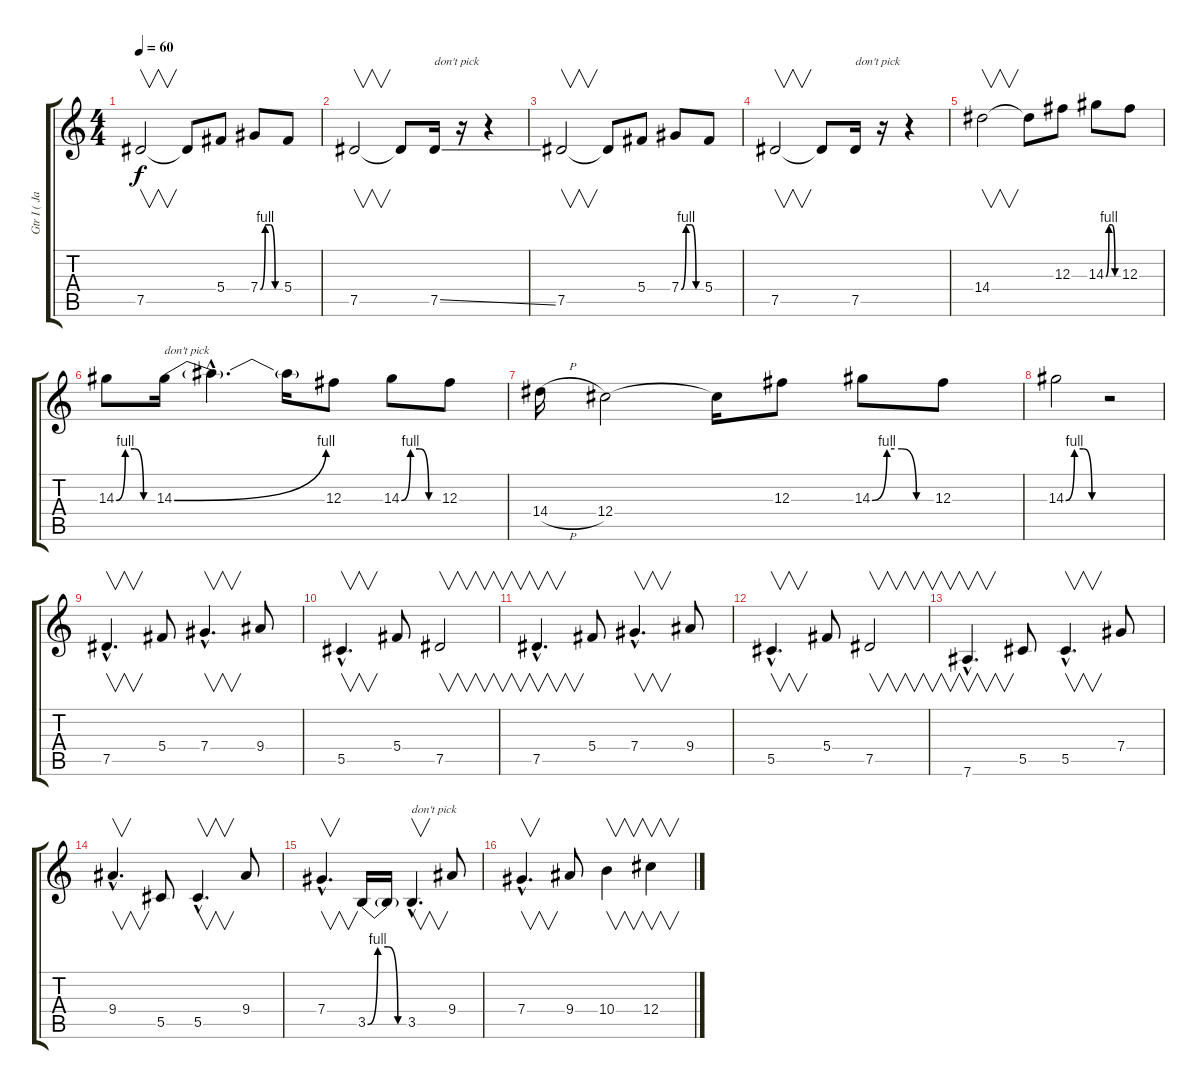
\track ("Gtr I ( James )" "Gtr I ( Ja") {instrument distortionguitar}
\staff {score tabs}
\tuning (Eb4 Bb3 Gb3 Db3 Ab2 Eb2) {hide}
\ts (4 4)
\tempo 60
\clef g2
\ks c
7.5.2{v dy f} 7.5{t}.8 5.4.8 7.4{be (custom 0 0 15 4 30 4 45 0 60 0)}.8 5.4.8 |
7.5.2{v} 7.5{t}.8 7.5{ss}.16{txt "don't pick"} r.16 r.4 |
7.5.2{v} 7.5{t}.8 5.4.8 7.4{be (custom 0 0 15 4 30 4 45 0 60 0)}.8 5.4.8 |
7.5.2{v} 7.5{t}.8 7.5.16{txt "don't pick"} r.16 r.4 |
14.4.2{v} 14.4{t}.8 12.3.8 14.3{be (custom 0 0 15 4 30 4 45 0 60 0)}.8 12.3.8 |
14.3{be (custom 0 0 15 4 30 4 45 0 60 0)}.8 14.3{be (bend 0 0 60 4)}.16{txt "don't pick"} 14.3{hac t}.4{d} 14.3{t}.16 12.3.8 14.3{be (custom 0 0 15 4 30 4 45 0 60 0)}.8 12.3.8 |
14.4{h}.16 12.4.2 12.4{t}.16 12.3.8 14.3{be (custom 0 0 15 4 30 4 45 0 60 0)}.8 12.3.8 |
14.3{be (custom 0 0 15 4 30 4 45 0 60 0)}.2 r.2 |
7.5{hac}.4{v d} 5.4.8 7.4{hac}.4{v d} 9.4.8 |
5.5{hac}.4{v d} 5.4.8 7.5.2{v} |
7.5{hac}.4{v d} 5.4.8 7.4{hac}.4{v d} 9.4.8 |
5.5{hac}.4{v d} 5.4.8 7.5.2{v} |
7.6{hac}.4{v d} 5.5.8 5.5{hac}.4{v d} 7.4.8 |
9.4{hac}.4{v d} 5.5.8 5.5{hac}.4{v d} 9.4.8 |
7.4{hac}.4{v d} 3.5{be (custom 0 0 15 4 30 4 45 0 60 0)}.16 3.5{t}.16 3.5{hac}.4{v d txt "don't pick"} 9.4.8 |
7.4{hac}.4{v d} 9.4.8 10.4.4{v} 12.4.4{v}
